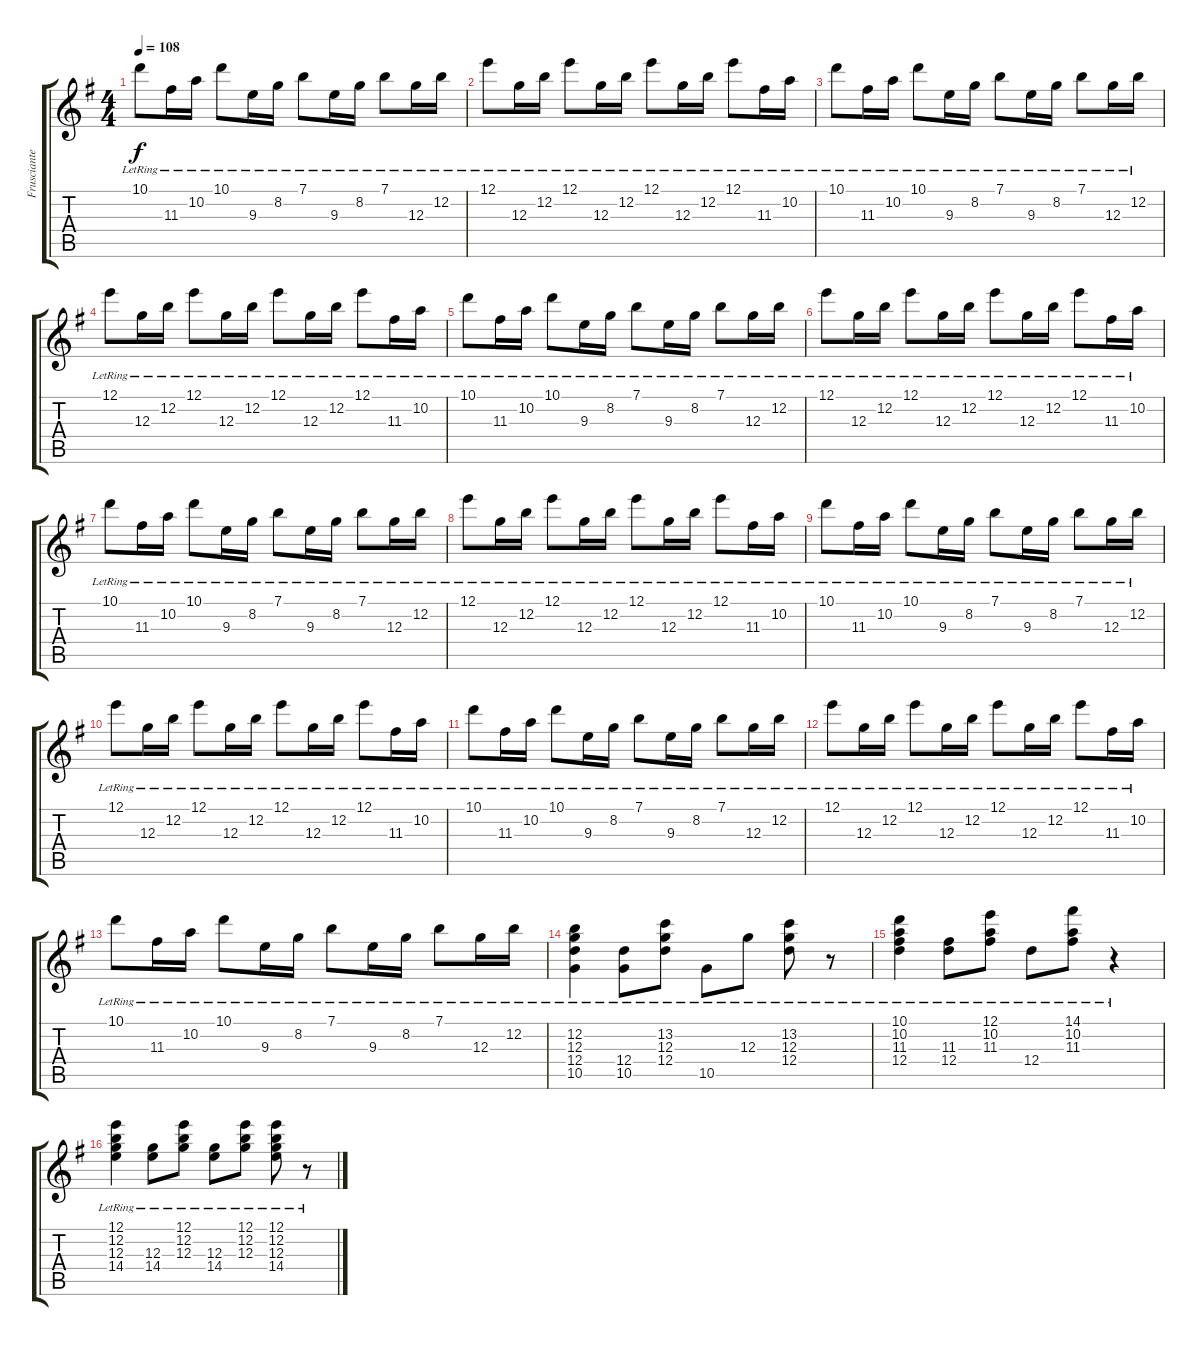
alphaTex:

\track ("Frusciante 1" "Frusciante") {instrument electricguitarclean}
\staff {score tabs}
\tuning (E4 B3 G3 D3 A2 E2) {hide}
\ts (4 4)
\tempo 108
\clef g2
\ks g
10.1{lr}.8{dy f} 11.3{lr}.16 10.2{lr}.16 10.1{lr}.8 9.3{lr}.16 8.2{lr}.16 7.1{lr}.8 9.3{lr}.16 8.2{lr}.16 7.1{lr}.8 12.3{lr}.16 12.2{lr}.16 |
12.1{lr}.8 12.3{lr}.16 12.2{lr}.16 12.1{lr}.8 12.3{lr}.16 12.2{lr}.16 12.1{lr}.8 12.3{lr}.16 12.2{lr}.16 12.1{lr}.8 11.3{lr}.16 10.2{lr}.16 |
10.1{lr}.8 11.3{lr}.16 10.2{lr}.16 10.1{lr}.8 9.3{lr}.16 8.2{lr}.16 7.1{lr}.8 9.3{lr}.16 8.2{lr}.16 7.1{lr}.8 12.3{lr}.16 12.2{lr}.16 |
12.1{lr}.8 12.3{lr}.16 12.2{lr}.16 12.1{lr}.8 12.3{lr}.16 12.2{lr}.16 12.1{lr}.8 12.3{lr}.16 12.2{lr}.16 12.1{lr}.8 11.3{lr}.16 10.2{lr}.16 |
10.1{lr}.8 11.3{lr}.16 10.2{lr}.16 10.1{lr}.8 9.3{lr}.16 8.2{lr}.16 7.1{lr}.8 9.3{lr}.16 8.2{lr}.16 7.1{lr}.8 12.3{lr}.16 12.2{lr}.16 |
12.1{lr}.8 12.3{lr}.16 12.2{lr}.16 12.1{lr}.8 12.3{lr}.16 12.2{lr}.16 12.1{lr}.8 12.3{lr}.16 12.2{lr}.16 12.1{lr}.8 11.3{lr}.16 10.2{lr}.16 |
10.1{lr}.8 11.3{lr}.16 10.2{lr}.16 10.1{lr}.8 9.3{lr}.16 8.2{lr}.16 7.1{lr}.8 9.3{lr}.16 8.2{lr}.16 7.1{lr}.8 12.3{lr}.16 12.2{lr}.16 |
12.1{lr}.8 12.3{lr}.16 12.2{lr}.16 12.1{lr}.8 12.3{lr}.16 12.2{lr}.16 12.1{lr}.8 12.3{lr}.16 12.2{lr}.16 12.1{lr}.8 11.3{lr}.16 10.2{lr}.16 |
10.1{lr}.8 11.3{lr}.16 10.2{lr}.16 10.1{lr}.8 9.3{lr}.16 8.2{lr}.16 7.1{lr}.8 9.3{lr}.16 8.2{lr}.16 7.1{lr}.8 12.3{lr}.16 12.2{lr}.16 |
12.1{lr}.8 12.3{lr}.16 12.2{lr}.16 12.1{lr}.8 12.3{lr}.16 12.2{lr}.16 12.1{lr}.8 12.3{lr}.16 12.2{lr}.16 12.1{lr}.8 11.3{lr}.16 10.2{lr}.16 |
10.1{lr}.8 11.3{lr}.16 10.2{lr}.16 10.1{lr}.8 9.3{lr}.16 8.2{lr}.16 7.1{lr}.8 9.3{lr}.16 8.2{lr}.16 7.1{lr}.8 12.3{lr}.16 12.2{lr}.16 |
12.1{lr}.8 12.3{lr}.16 12.2{lr}.16 12.1{lr}.8 12.3{lr}.16 12.2{lr}.16 12.1{lr}.8 12.3{lr}.16 12.2{lr}.16 12.1{lr}.8 11.3{lr}.16 10.2{lr}.16 |
10.1{lr}.8 11.3{lr}.16 10.2{lr}.16 10.1{lr}.8 9.3{lr}.16 8.2{lr}.16 7.1{lr}.8 9.3{lr}.16 8.2{lr}.16 7.1{lr}.8 12.3{lr}.16 12.2{lr}.16 |
(12.2{lr} 12.3{lr} 12.4{lr} 10.5{lr}).4 (12.4{lr} 10.5{lr}).8 (13.2{lr} 12.3{lr} 12.4{lr}).8 10.5{lr}.8 12.3{lr}.8 (13.2{lr} 12.3{lr} 12.4{lr}).8 r.8 |
(10.1{lr} 10.2{lr} 11.3{lr} 12.4{lr}).4 (11.3{lr} 12.4{lr}).8 (12.1{lr} 10.2{lr} 11.3{lr}).8 12.4{lr}.8 (14.1{lr} 10.2{lr} 11.3{lr}).8 r.4 |
(12.1{lr} 12.2{lr} 12.3{lr} 14.4{lr}).4 (12.3{lr} 14.4{lr}).8 (12.1{lr} 12.2{lr} 12.3{lr}).8 (12.3{lr} 14.4{lr}).8 (12.1{lr} 12.2{lr} 12.3{lr}).8 (12.1{lr} 12.2{lr} 12.3{lr} 14.4{lr}).8 r.8
